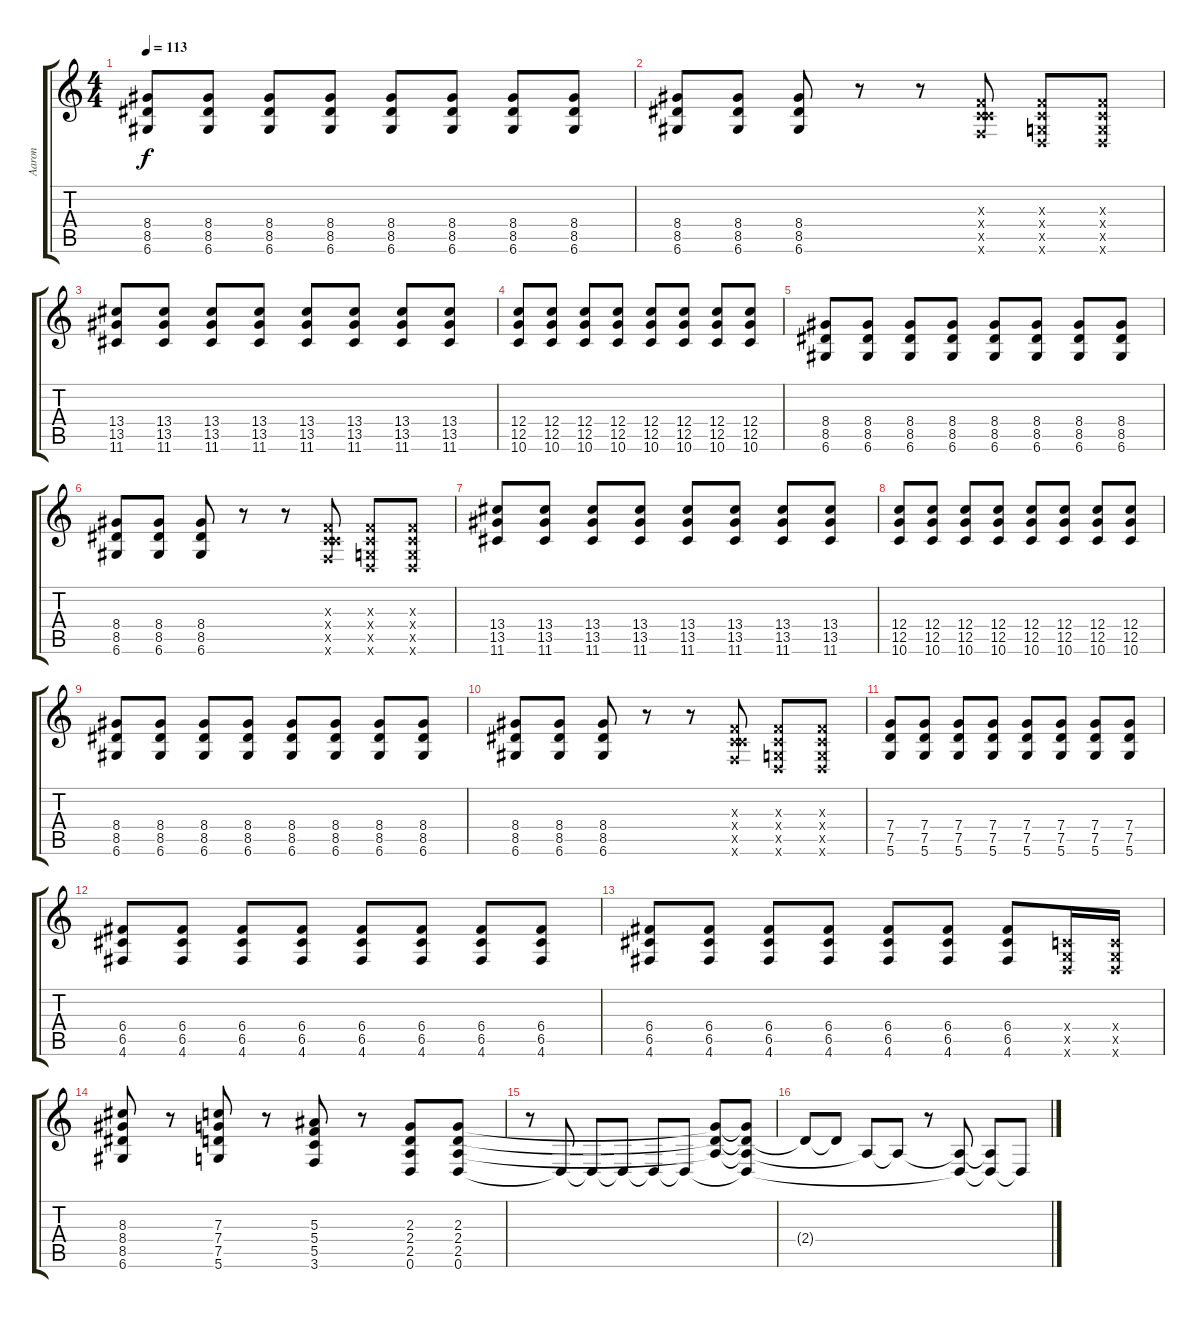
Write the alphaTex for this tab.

\track ("Aaron" "Aaron") {instrument distortionguitar}
\staff {score tabs}
\tuning (D4 A3 F3 C3 G2 D2) {hide}
\ts (4 4)
\tempo 113
\clef g2
\ks c
(8.4 8.5 6.6).8{dy f} (8.4 8.5 6.6).8 (8.4 8.5 6.6).8 (8.4 8.5 6.6).8 (8.4 8.5 6.6).8 (8.4 8.5 6.6).8 (8.4 8.5 6.6).8 (8.4 8.5 6.6).8 |
(8.4 8.5 6.6).8 (8.4 8.5 6.6).8 (8.4 8.5 6.6).8 r.8 r.8 (0.3{x} 0.4{x} 5.5{x} 3.6{x}).8{volume 16} (0.3{x} 0.4{x} 0.5{x} 0.6{x}).8 (0.3{x} 0.4{x} 0.5{x} 0.6{x}).8 |
(13.4 13.5 11.6).8{volume 13} (13.4 13.5 11.6).8 (13.4 13.5 11.6).8 (13.4 13.5 11.6).8 (13.4 13.5 11.6).8 (13.4 13.5 11.6).8 (13.4 13.5 11.6).8 (13.4 13.5 11.6).8 |
(12.4 12.5 10.6).8 (12.4 12.5 10.6).8 (12.4 12.5 10.6).8 (12.4 12.5 10.6).8 (12.4 12.5 10.6).8 (12.4 12.5 10.6).8 (12.4 12.5 10.6).8 (12.4 12.5 10.6).8 |
(8.4 8.5 6.6).8 (8.4 8.5 6.6).8 (8.4 8.5 6.6).8 (8.4 8.5 6.6).8 (8.4 8.5 6.6).8 (8.4 8.5 6.6).8 (8.4 8.5 6.6).8 (8.4 8.5 6.6).8 |
(8.4 8.5 6.6).8 (8.4 8.5 6.6).8 (8.4 8.5 6.6).8 r.8 r.8 (0.3{x} 0.4{x} 5.5{x} 3.6{x}).8{volume 16} (0.3{x} 0.4{x} 0.5{x} 0.6{x}).8 (0.3{x} 0.4{x} 0.5{x} 0.6{x}).8 |
(13.4 13.5 11.6).8{volume 13} (13.4 13.5 11.6).8 (13.4 13.5 11.6).8 (13.4 13.5 11.6).8 (13.4 13.5 11.6).8 (13.4 13.5 11.6).8 (13.4 13.5 11.6).8 (13.4 13.5 11.6).8 |
(12.4 12.5 10.6).8 (12.4 12.5 10.6).8 (12.4 12.5 10.6).8 (12.4 12.5 10.6).8 (12.4 12.5 10.6).8 (12.4 12.5 10.6).8 (12.4 12.5 10.6).8 (12.4 12.5 10.6).8 |
(8.4 8.5 6.6).8 (8.4 8.5 6.6).8 (8.4 8.5 6.6).8 (8.4 8.5 6.6).8 (8.4 8.5 6.6).8 (8.4 8.5 6.6).8 (8.4 8.5 6.6).8 (8.4 8.5 6.6).8 |
(8.4 8.5 6.6).8 (8.4 8.5 6.6).8 (8.4 8.5 6.6).8 r.8 r.8 (0.3{x} 0.4{x} 5.5{x} 3.6{x}).8{volume 16} (0.3{x} 0.4{x} 0.5{x} 0.6{x}).8 (0.3{x} 0.4{x} 0.5{x} 0.6{x}).8 |
(7.4 7.5 5.6).8{volume 13} (7.4 7.5 5.6).8 (7.4 7.5 5.6).8 (7.4 7.5 5.6).8 (7.4 7.5 5.6).8 (7.4 7.5 5.6).8 (7.4 7.5 5.6).8 (7.4 7.5 5.6).8 |
(6.4 6.5 4.6).8 (6.4 6.5 4.6).8 (6.4 6.5 4.6).8 (6.4 6.5 4.6).8 (6.4 6.5 4.6).8 (6.4 6.5 4.6).8 (6.4 6.5 4.6).8 (6.4 6.5 4.6).8 |
(6.4 6.5 4.6).8 (6.4 6.5 4.6).8 (6.4 6.5 4.6).8 (6.4 6.5 4.6).8 (6.4 6.5 4.6).8 (6.4 6.5 4.6).8 (6.4 6.5 4.6).8 (0.4{x} 0.5{x} 0.6{x}).16 (0.4{x} 0.5{x} 0.6{x}).16 |
(8.3 8.4 8.5 6.6).8 r.8 (7.3 7.4 7.5 5.6).8 r.8 (5.3 5.4 5.5 3.6).8 r.8 (2.3 2.4 2.5 0.6).8 (2.3 2.4 2.5 0.6).8 |
r.8 0.6{t}.8 0.6{t}.8 0.6{t}.8 0.6{t}.8 0.6{t}.8 (2.3{t} 2.4{t} 2.5{t}).8 (2.3{t} 2.4{t} 2.5{t} 0.6{t}).8 |
2.4{t}.8 2.4{t}.8 2.5{t}.8 2.5{t}.8 r.8 (2.5{t} 0.6{t}).8 (2.5{t} 0.6{t}).8 0.6{t}.8
